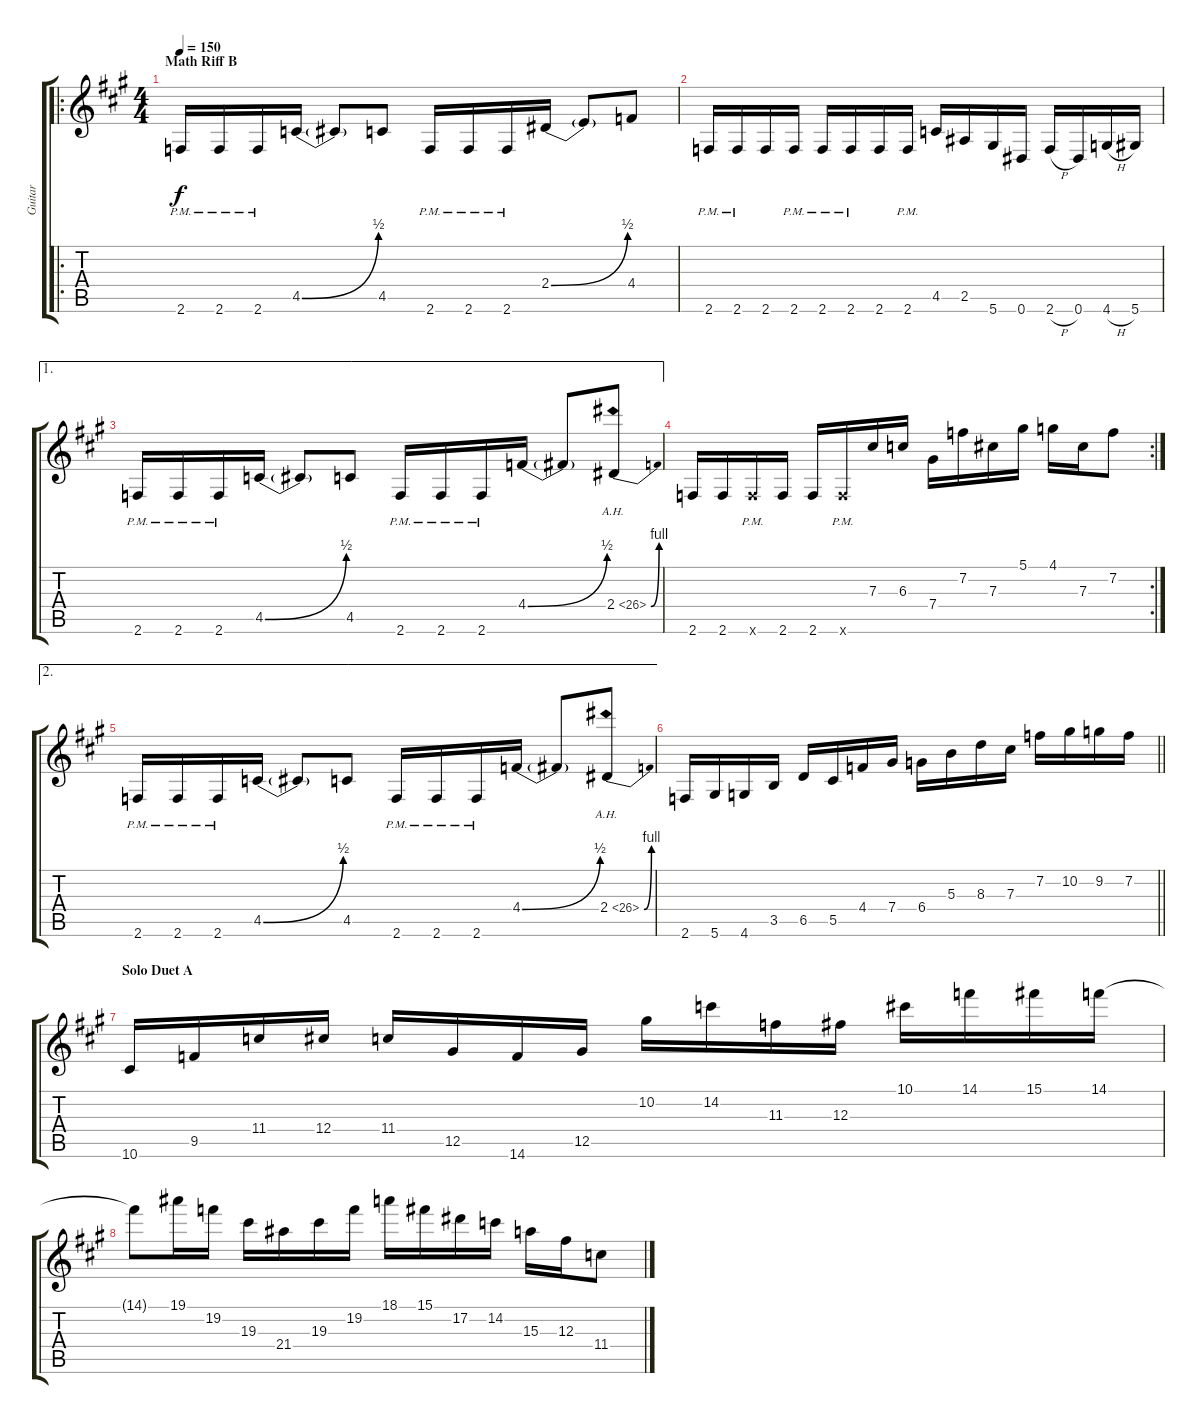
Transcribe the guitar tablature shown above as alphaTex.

\track ("Guitar" "Guitar") {instrument overdrivenguitar}
\staff {score tabs}
\tuning (Eb4 Bb3 Gb3 Db3 Ab2 Eb2) {hide}
\ro
\ts (4 4)
\section ("" "Math Riff B")
\tempo 150
\clef g2
\ks f#minor
2.6{pm}.16{dy f} 2.6{pm}.16 2.6{pm}.16 4.5{be (bend 0 0 60 2)}.16 4.5{t}.8 4.5.8 2.6{pm}.16 2.6{pm}.16 2.6{pm}.16 2.4{be (bend 0 0 60 2)}.16 2.4{t}.8 4.4.8 |
2.6{pm}.16 2.6{pm}.16 2.6.16 2.6{pm}.16 2.6{pm}.16 2.6{pm}.16 2.6.16 2.6{pm}.16 4.5.16 2.5.16 5.6.16 0.6.16 2.6{h}.16 0.6.16 4.6{h}.16 5.6.16 |
\ae 1
2.6{pm}.16 2.6{pm}.16 2.6{pm}.16 4.5{be (bend 0 0 60 2)}.16 4.5{t}.8 4.5.8 2.6{pm}.16 2.6{pm}.16 2.6{pm}.16 4.4{be (bend 0 0 60 2)}.16 4.4{t}.8 2.4{be (bend 0 0 60 4) ah 24}.8 |
\rc 2
2.6.16 2.6.16 2.6{pm x}.16 2.6.16 2.6.16 2.6{pm x}.16 7.3.16 6.3.16 7.4.16 7.2.16 7.3.16 5.1.16 4.1.16 7.3.16 7.2.8 |
\ae 2
2.6{pm}.16 2.6{pm}.16 2.6{pm}.16 4.5{be (bend 0 0 60 2)}.16 4.5{t}.8 4.5.8 2.6{pm}.16 2.6{pm}.16 2.6{pm}.16 4.4{be (bend 0 0 60 2)}.16 4.4{t}.8 2.4{be (bend 0 0 60 4) ah 24}.8 |
\barLineRight lightlight
2.6.16 5.6.16 4.6.16 3.5.16 6.5.16 5.5.16 4.4.16 7.4.16 6.4.16 5.3.16 8.3.16 7.3.16 7.2.16 10.2.16 9.2.16 7.2.16 |
\section ("" "Solo Duet A")
10.6.16 9.5.16 11.4.16 12.4.16 11.4.16 12.5.16 14.6.16 12.5.16 10.2.16 14.2.16 11.3.16 12.3.16 10.1.16 14.1.16 15.1.16 14.1.16 |
14.1{t}.8 19.1.16 19.2.16 19.3.16 21.4.16 19.3.16 19.2.16 18.1.16 15.1.16 17.2.16 14.2.16 15.3.16 12.3.16 11.4.8
